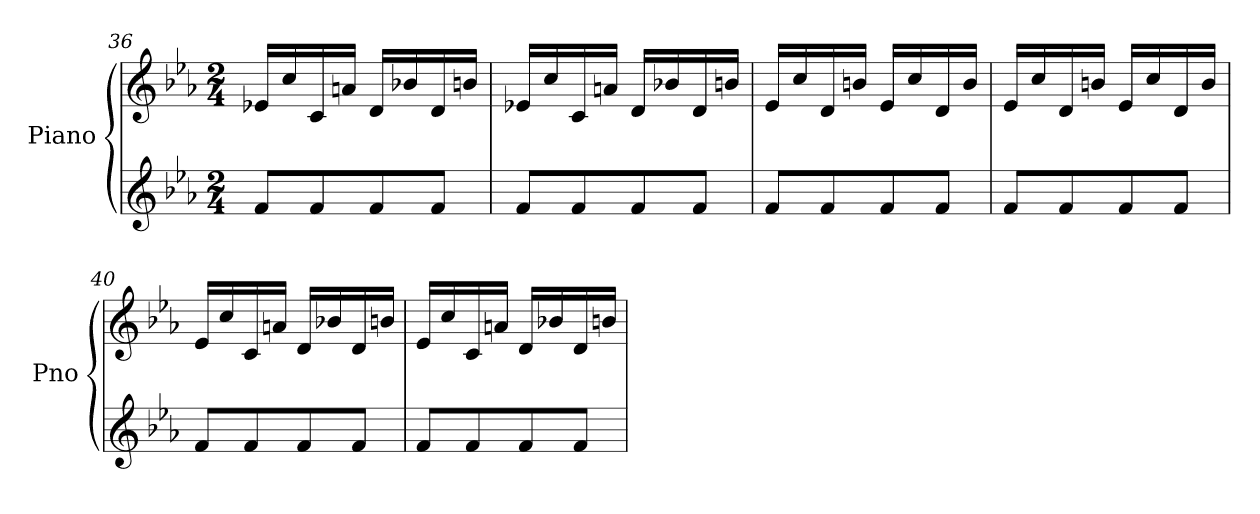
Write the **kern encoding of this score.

**kern	**kern
*part1	*part1
*staff2	*staff1
*I"Piano	*
*I'Pno	*
*clefG2	*clefG2
*k[b-e-a-]	*k[b-e-a-]
*M2/4	*M2/4
=36	=36
8f/L	16e-X/LL
.	16cc/
8f/	16c/
.	16an/JJ
8f/	16d/LL
.	16b-X/
8f/J	16d/
.	16bn/JJ
=37	=37
8f/L	16e-X/LL
.	16cc/
8f/	16c/
.	16an/JJ
8f/	16d/LL
.	16b-X/
8f/J	16d/
.	16bn/JJ
!!LO:LB:g=z
=38	=38
8f/L	16e-/LL
.	16cc/
8f/	16d/
.	16bn/JJ
8f/	16e-/LL
.	16cc/
8f/J	16d/
.	16b/JJ
=39	=39
8f/L	16e-/LL
.	16cc/
8f/	16d/
.	16bn/JJ
8f/	16e-/LL
.	16cc/
8f/J	16d/
.	16b/JJ
=40	=40
8f/L	16e-/LL
.	16cc/
8f/	16c/
.	16an/JJ
8f/	16d/LL
.	16b-X/
8f/J	16d/
.	16bn/JJ
=41	=41
8f/L	16e-/LL
.	16cc/
8f/	16c/
.	16an/JJ
8f/	16d/LL
.	16b-X/
8f/J	16d/
.	16bn/JJ
=	=
*-	*-
